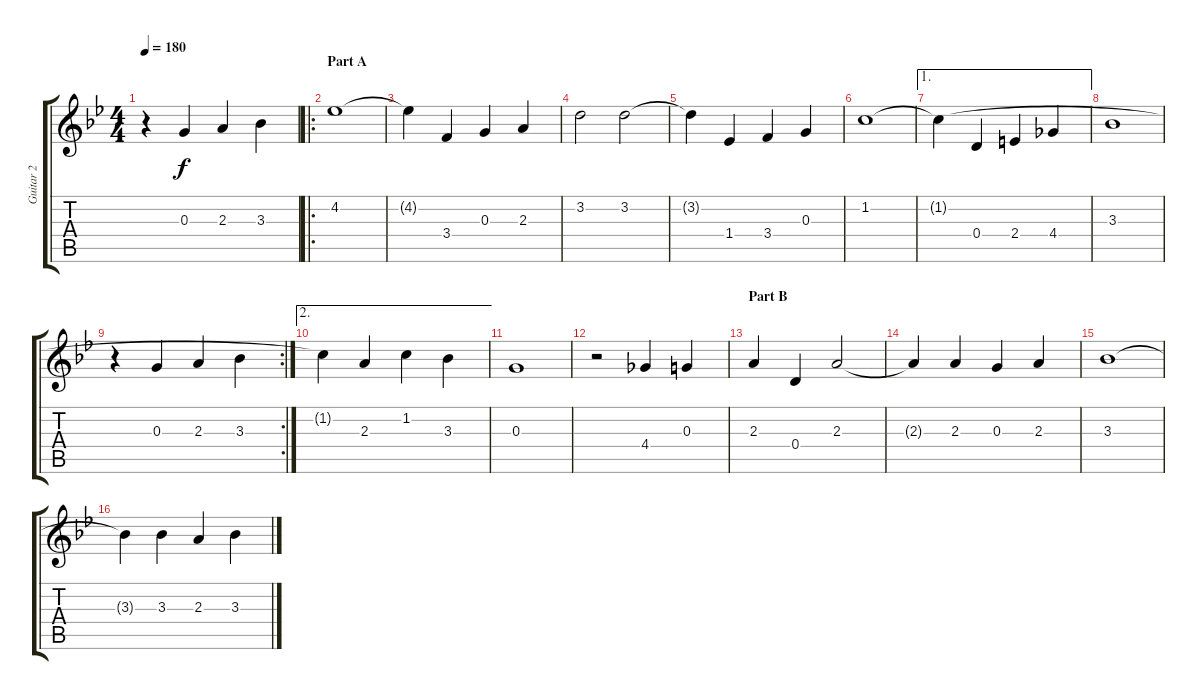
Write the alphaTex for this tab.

\track ("Guitar 2" "Guitar 2") {instrument acousticguitarnylon}
\staff {score tabs}
\tuning (E4 B3 G3 D3 A2 E2) {hide}
\ts (4 4)
\tempo 180
\clef g2
\ks gminor
r.4{dy f instrument acousticguitarnylon} 0.3.4 2.3.4 3.3.4 |
\ro
\section ("" "Part A")
4.2.1 |
4.2{t}.4 3.4.4 0.3.4 2.3.4 |
3.2.2 3.2.2 |
3.2{t}.4 1.4.4 3.4.4 0.3.4 |
1.2.1 |
\ae 1
1.2{t}.4 0.4.4 2.4.4 4.4.4 |
3.3.1 |
\rc 2
r.4 0.3.4 2.3.4 3.3.4 |
\ae 2
1.2{t}.4 2.3.4 1.2.4 3.3.4 |
0.3.1 |
r.2 4.4.4 0.3.4 |
\section ("" "Part B")
2.3.4 0.4.4 2.3.2 |
2.3{t}.4 2.3.4 0.3.4 2.3.4 |
3.3.1 |
3.3{t}.4 3.3.4 2.3.4 3.3.4
